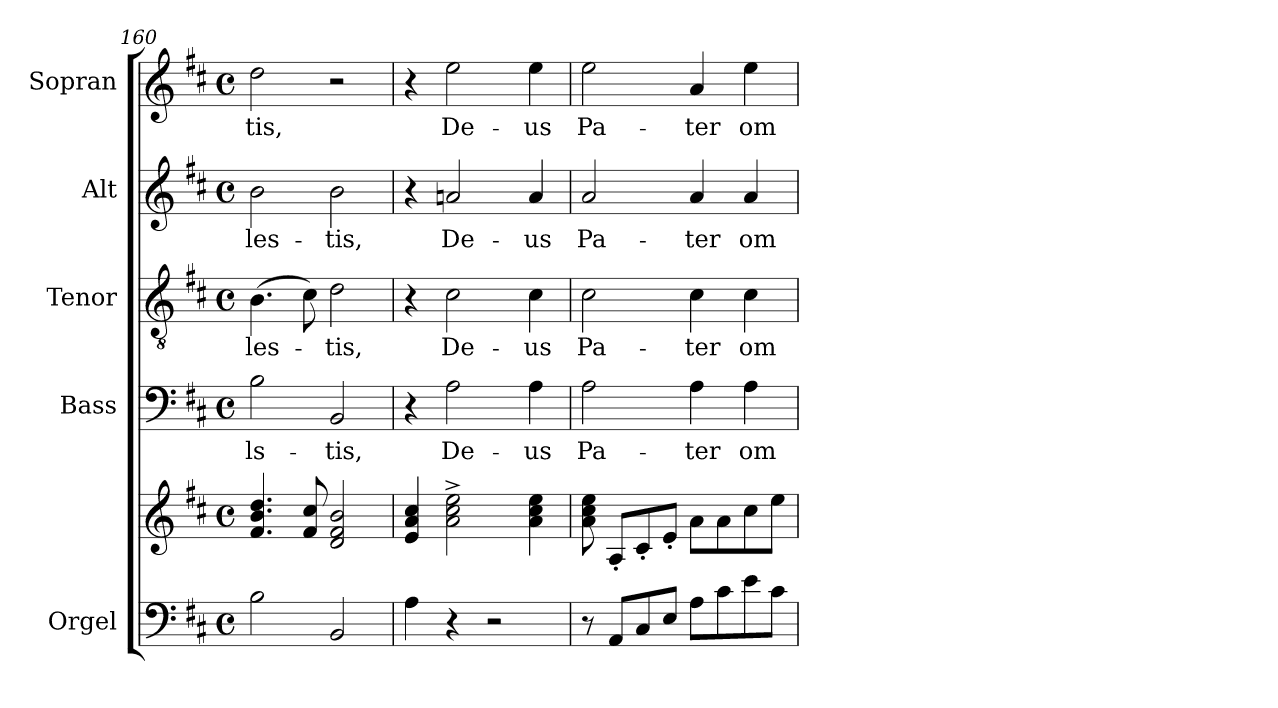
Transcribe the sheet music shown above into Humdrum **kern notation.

**kern	**kern	**kern	**text	**kern	**text	**kern	**text	**kern	**text
*part5	*part5	*part4	*part4	*part3	*part3	*part2	*part2	*part1	*part1
*staff6	*staff5	*staff4	*staff4	*staff3	*staff3	*staff2	*staff2	*staff1	*staff1
*I"Orgel	*	*I"Bass	*	*I"Tenor	*	*I"Alt	*	*I"Sopran	*
*I'Org.	*	*I'B.	*	*I'T.	*	*I'A.	*	*I'S.	*
*clefF4	*clefG2	*clefF4	*	*clefGv2	*	*clefG2	*	*clefG2	*
*k[f#c#]	*k[f#c#]	*k[f#c#]	*	*k[f#c#]	*	*k[f#c#]	*	*k[f#c#]	*
*D:	*D:	*D:	*	*D:	*	*D:	*	*D:	*
*M4/4	*M4/4	*M4/4	*	*M4/4	*	*M4/4	*	*M4/4	*
*met(c)	*met(c)	*met(c)	*	*met(c)	*	*met(c)	*	*met(c)	*
=160	=160	=160	=160	=160	=160	=160	=160	=160	=160
!	!	!	!LO:LY:b	!	!LO:LY:b	!	!LO:LY:b	!	!LO:LY:b
2B\	4.f#/ 4.b/ 4.dd/	2B\	-ls-	(>4.B\	-les-	2b\	-les-	2dd\	-tis,
.	8f#/ 8cc#/	.	.	8c#\)	.	.	.	.	.
!	!	!	!LO:LY:b	!	!LO:LY:b	!	!LO:LY:b	!	!
2BB/	2d/ 2f#/ 2b/	2BB/	-tis,	2d\	-tis,	2b\	-tis,	2r	.
=161	=161	=161	=161	=161	=161	=161	=161	=161	=161
4A\	4e/ 4a/ 4cc#/	4r	.	4r	.	4r	.	4r	.
!	!	!	!LO:LY:b	!	!LO:LY:b	!	!LO:LY:b	!	!LO:LY:b
4r	2a\^> 2cc#\^> 2ee\^>	2A\	De-	2c#\	De-	2an/	De-	2ee\	De-
2r	.	.	.	.	.	.	.	.	.
!	!	!	!LO:LY:b	!	!LO:LY:b	!	!LO:LY:b	!	!LO:LY:b
.	4a\ 4cc#\ 4ee\	4A\	-us	4c#\	-us	4a/	-us	4ee\	-us
=162	=162	=162	=162	=162	=162	=162	=162	=162	=162
!	!	!	!LO:LY:b	!	!LO:LY:b	!	!LO:LY:b	!	!LO:LY:b
8r	8a\ 8cc#\ 8ee\	2A\	Pa-	2c#\	Pa-	2a/	Pa-	2ee\	Pa-
8AA/L	8A'</L	.	.	.	.	.	.	.	.
8C#/	8c#'</	.	.	.	.	.	.	.	.
8E/J	8e'</J	.	.	.	.	.	.	.	.
!	!	!	!LO:LY:b	!	!LO:LY:b	!	!LO:LY:b	!	!LO:LY:b
8A\L	8a\L	4A\	-ter	4c#\	-ter	4a/	-ter	4a/	-ter
8c#\	8a\	.	.	.	.	.	.	.	.
!	!	!	!LO:LY:b	!	!LO:LY:b	!	!LO:LY:b	!	!LO:LY:b
8e\	8cc#\	4A\	om-	4c#\	om-	4a/	om-	4ee\	om-
8c#\J	8ee\J	.	.	.	.	.	.	.	.
=	=	=	=	=	=	=	=	=	=
*-	*-	*-	*-	*-	*-	*-	*-	*-	*-
